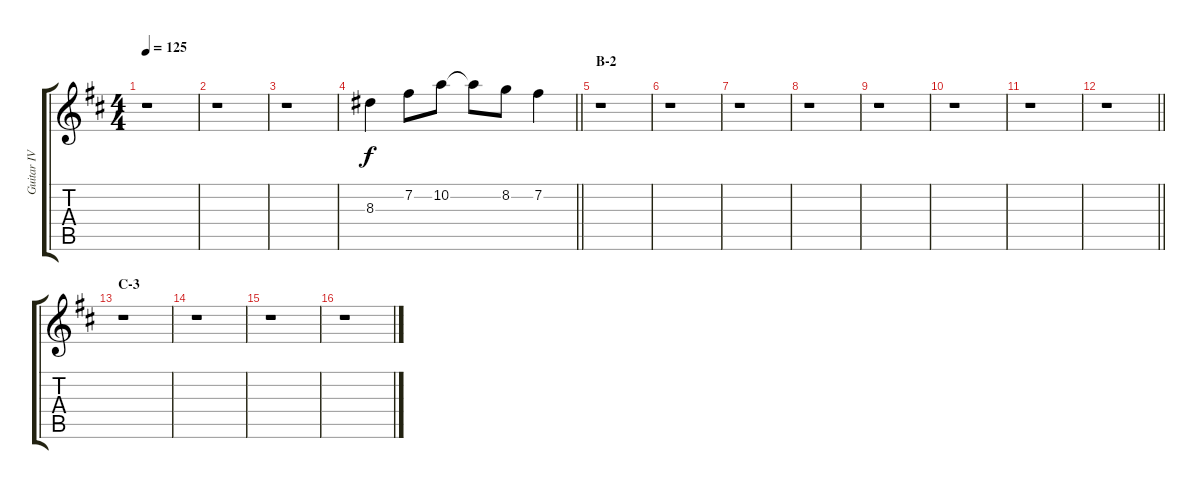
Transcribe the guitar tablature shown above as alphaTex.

\track ("Guitar IV" "Guitar IV") {instrument overdrivenguitar}
\staff {score tabs}
\tuning (E4 B3 G3 D3 A2 E2) {hide}
\ts (4 4)
\tempo 125
\clef g2
\ks d
r.1{dy f} |
r.1 |
r.1 |
\barLineRight lightlight
8.3.4 7.2.8 10.2.8 10.2{t}.8 8.2.8 7.2.4 |
\section ("" "B-2")
r.1 |
r.1 |
r.1 |
r.1 |
r.1 |
r.1 |
r.1 |
\barLineRight lightlight
r.1 |
\section ("" "C-3")
r.1 |
r.1 |
r.1 |
r.1
